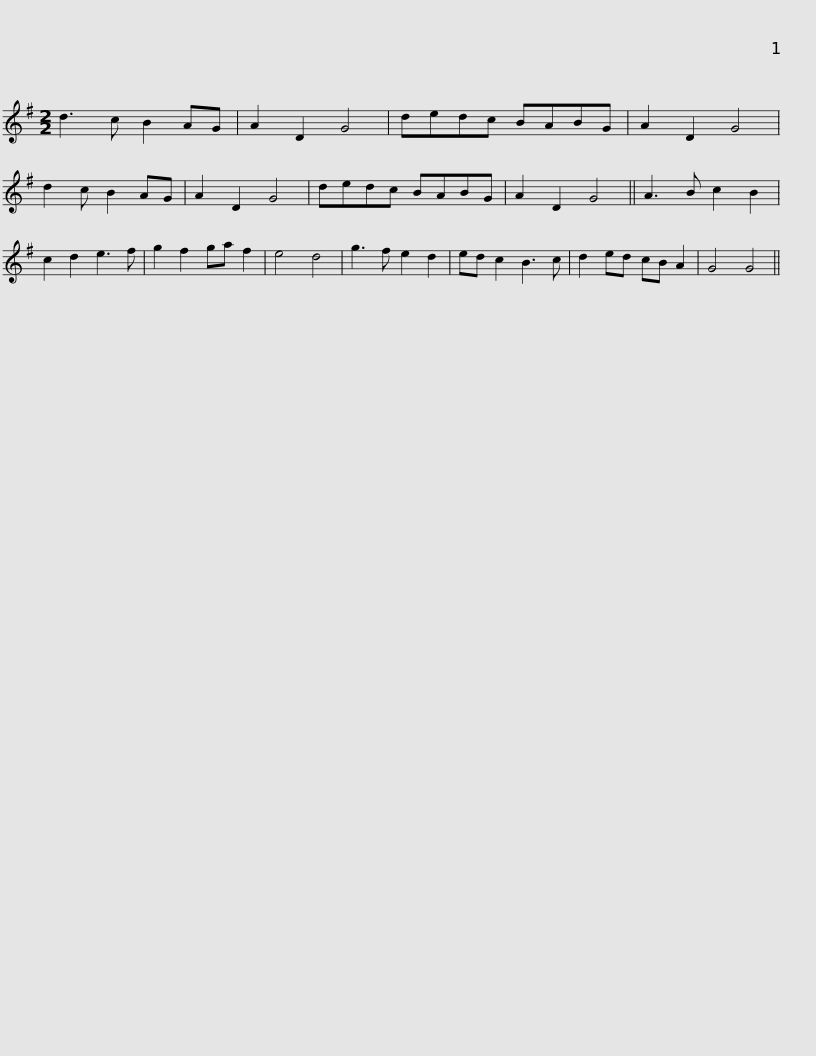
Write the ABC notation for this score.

X:1
L:1/8
M:2/2
I:linebreak $
K:G
V:1 treble
V:1
 d3 c B2 AG | A2 D2 G4 | dedc BABG | A2 D2 G4 | d2 c B2 AG | %5
 A2 D2 G4 | dedc BABG | A2 D2 G4 ||$ A3 B c2 B2 | c2 d2 e3 f | %10
 g2 f2 ga f2 | e4 d4 | g3 f e2 d2 | ed c2 B3 c | d2 ed cB A2 | %15
 G4 G4 || %16
